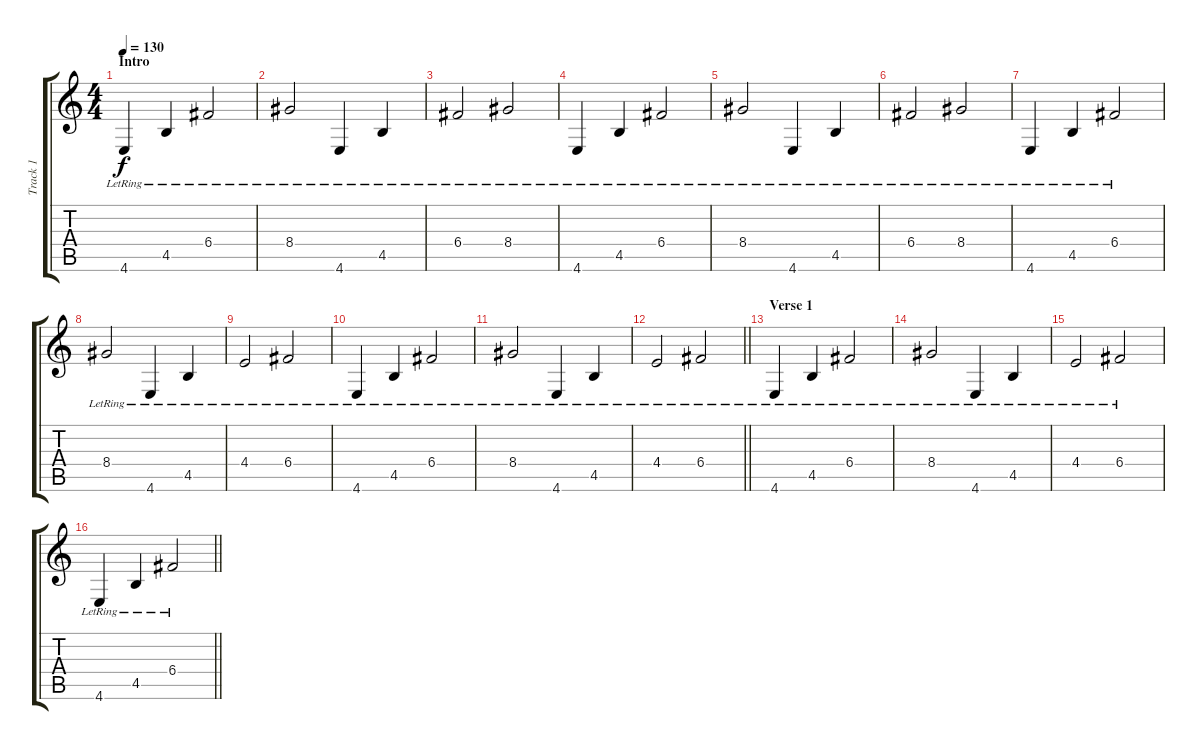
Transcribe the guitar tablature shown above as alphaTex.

\track ("Track 1" "Track 1") {instrument acousticguitarsteel}
\staff {score tabs}
\tuning (D4 A3 F3 C3 G2 C2) {hide}
\ts (4 4)
\section ("" "Intro")
\tempo 130
\clef g2
\ks c
4.6{lr}.4{dy f instrument acousticguitarsteel} 4.5{lr}.4 6.4{lr}.2 |
8.4{lr}.2 4.6{lr}.4 4.5{lr}.4 |
6.4{lr}.2 8.4{lr}.2 |
4.6{lr}.4 4.5{lr}.4 6.4{lr}.2 |
8.4{lr}.2 4.6{lr}.4 4.5{lr}.4 |
6.4{lr}.2 8.4{lr}.2 |
4.6{lr}.4 4.5{lr}.4 6.4{lr}.2 |
8.4{lr}.2 4.6{lr}.4 4.5{lr}.4 |
4.4{lr}.2 6.4{lr}.2 |
4.6{lr}.4 4.5{lr}.4 6.4{lr}.2 |
8.4{lr}.2 4.6{lr}.4 4.5{lr}.4 |
\barLineRight lightlight
4.4{lr}.2 6.4{lr}.2 |
\section ("" "Verse 1")
4.6{lr}.4 4.5{lr}.4 6.4{lr}.2 |
8.4{lr}.2 4.6{lr}.4 4.5{lr}.4 |
4.4{lr}.2 6.4{lr}.2 |
\barLineRight lightlight
4.6{lr}.4 4.5{lr}.4 6.4{lr}.2
